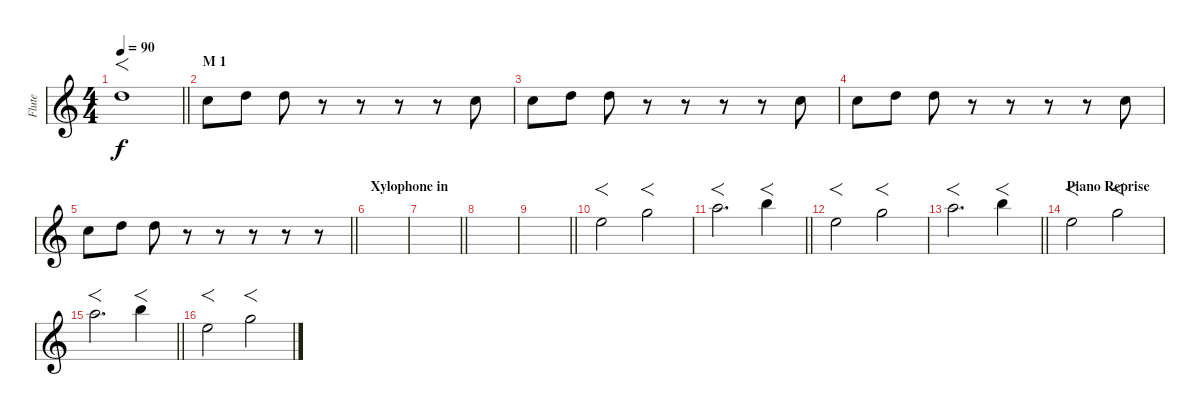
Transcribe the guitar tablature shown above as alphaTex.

\track ("Flute" "Flute") {instrument flute}
\staff {score}
\tuning (E4 B3 G3 D3 A2 E2) {hide}
\ts (4 4)
\tempo 90
\clef g2
\barLineRight lightlight
\ks c
10.1.1{f dy f} |
\section ("" "M 1")
8.1.8 10.1.8 10.1.8 r.8 r.8 r.8 r.8 8.1.8 |
8.1.8 10.1.8 10.1.8 r.8 r.8 r.8 r.8 8.1.8 |
8.1.8 10.1.8 10.1.8 r.8 r.8 r.8 r.8 8.1.8 |
\barLineRight lightlight
8.1.8 10.1.8 10.1.8 r.8 r.8 r.8 r.8 r.8 |
\section ("" "Xylophone in")
|
\barLineRight lightlight
|
|
\barLineRight lightlight
|
12.1.2{f} 15.1.2{f} |
\barLineRight lightlight
17.1.2{f d} 19.1.4{f} |
12.1.2{f} 15.1.2{f} |
\barLineRight lightlight
17.1.2{f d} 19.1.4{f} |
\section ("" "Piano Reprise")
12.1.2{f} 15.1.2{f} |
\barLineRight lightlight
17.1.2{f d} 19.1.4{f} |
12.1.2{f} 15.1.2{f}
